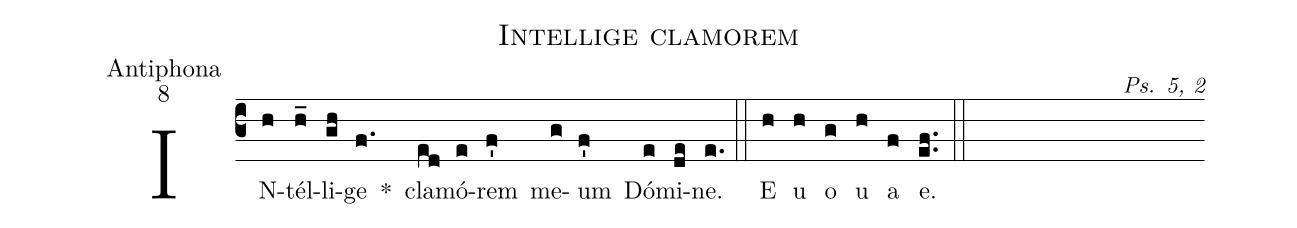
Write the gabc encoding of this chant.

name:Intellige clamorem;
office-part:Antiphona;
mode:8;
commentary:Ps. 5, 2;
%%
(c3)
IN(h)tél(h_)li(gh)ge(f.) *()
cla(ed)mó(e)rem(f') me(g)um(f') Dó(e)mi(de)ne.(e.) (::)
E(h) u(h) o(g) u(h) a(f) e.(ef..) (::)
